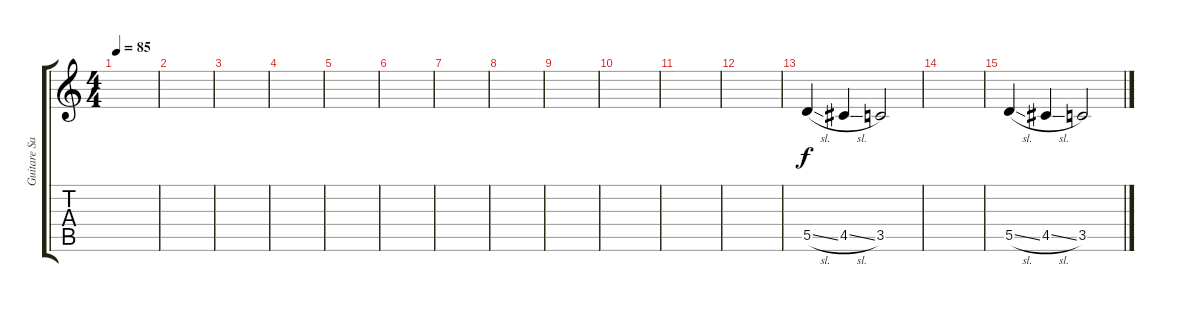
\track ("Guitare Saturée" "Guitare Sa") {instrument overdrivenguitar}
\staff {score tabs}
\tuning (E4 B3 G3 D3 A2 E2) {hide}
\ts (4 4)
\tempo 85
\clef g2
\ks c
|
|
|
|
|
|
|
|
|
|
|
|
5.5{sl}.4 4.5{sl}.4 3.5.2 |
|
5.5{sl}.4 4.5{sl}.4 3.5.2
